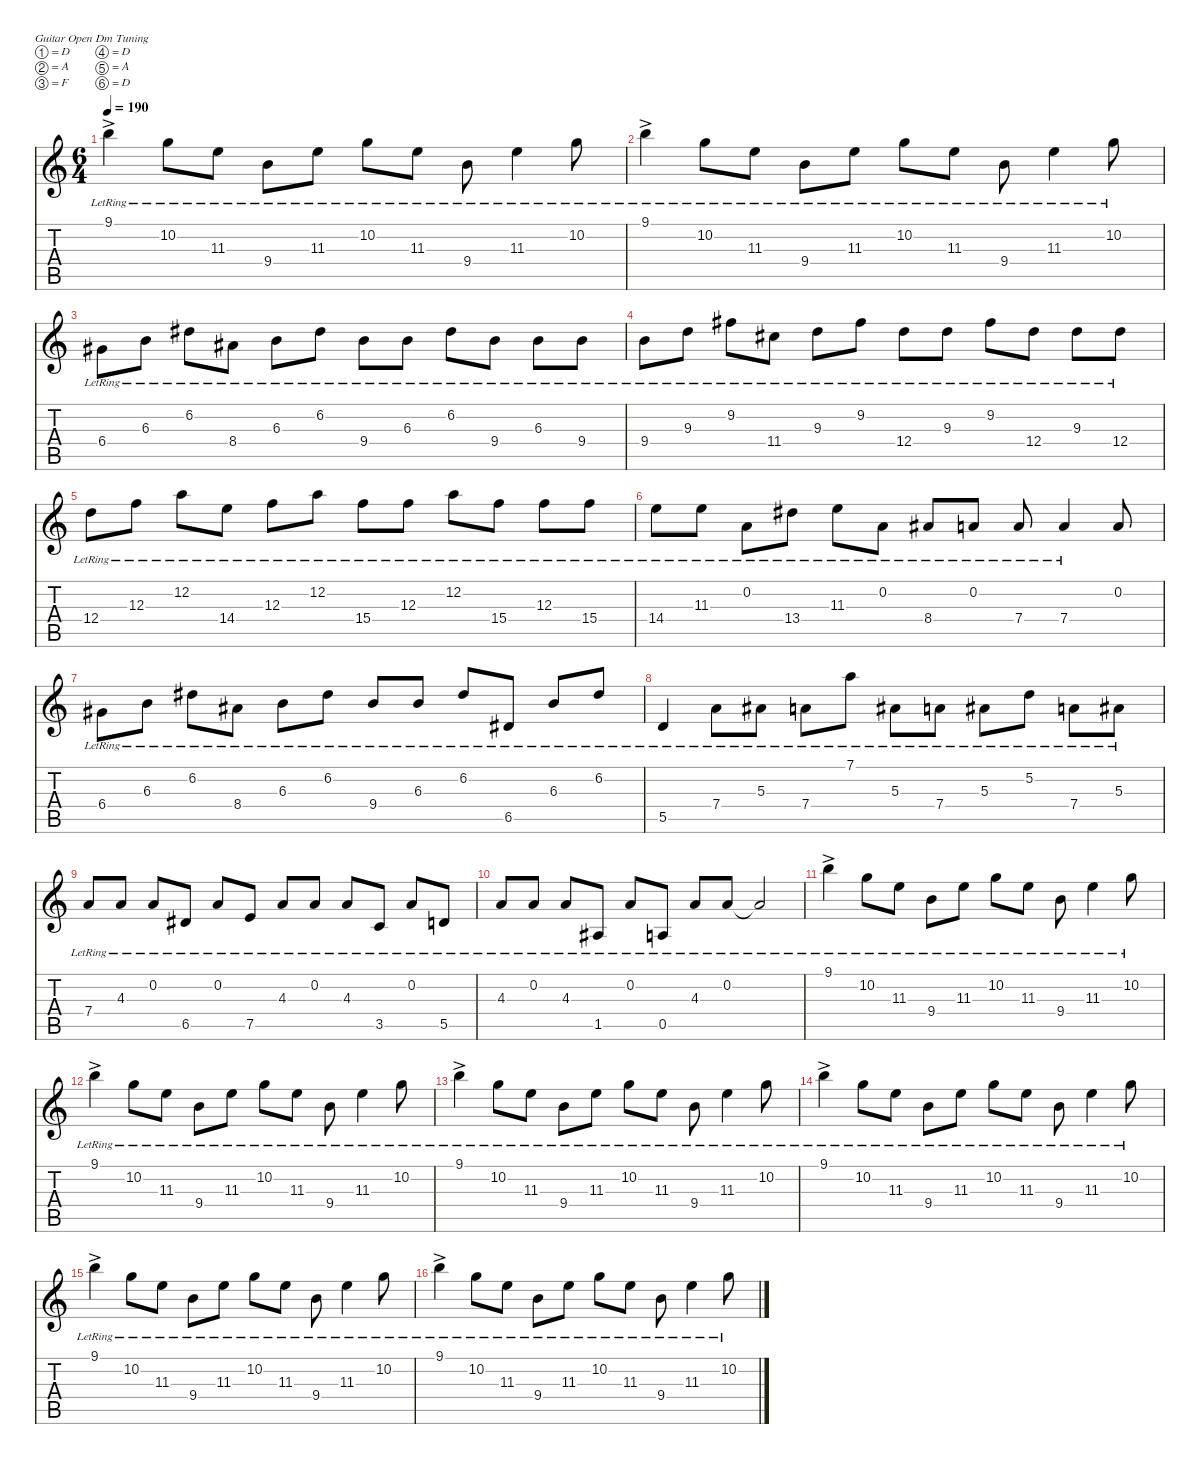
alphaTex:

\defaultSystemsLayout 4
\hideDynamics
\bracketExtendMode nobrackets
\singleTrackTrackNamePolicy hidden
\multiTrackTrackNamePolicy hidden
\firstSystemTrackNameMode fullname
\firstSystemTrackNameOrientation horizontal
\otherSystemsTrackNameOrientation horizontal
\track ("Clean" "s.guit.") {instrument acousticguitarsteel}
\staff {score tabs}
\tuning (D4 A3 F3 D3 A2 D2)
\ts (6 4)
\tempo 190
\clef g2
\ks c
9.1{ac lr}.4{dy f beam Down} 10.2{lr}.8{dy mf beam Down} 11.3{lr}.8{beam Down} 9.4{lr}.8{beam Down} 11.3{lr}.8{beam Down} 10.2{lr}.8{dy f beam Down} 11.3{lr}.8{dy mf beam Down} 9.4{lr}.8{beam Down} 11.3{lr}.4{beam Down} 10.2{lr}.8{beam Down} |
9.1{ac lr}.4{dy f beam Down} 10.2{lr}.8{dy mf beam Down} 11.3{lr}.8{beam Down} 9.4{lr}.8{beam Down} 11.3{lr}.8{beam Down} 10.2{lr}.8{dy f beam Down} 11.3{lr}.8{dy mf beam Down} 9.4{lr}.8{beam Down} 11.3{lr}.4{beam Down} 10.2{lr}.8{beam Down} |
6.4{lr acc #}.8{dy f beam Down} 6.3{lr}.8{dy mf beam Down} 6.2{lr acc #}.8{dy mp beam Down} 8.4{lr acc #}.8{dy f beam Down} 6.3{lr}.8{dy mf beam Down} 6.2{lr acc #}.8{dy mp beam Down} 9.4{lr}.8{dy f beam Down} 6.3{lr}.8{dy mf beam Down} 6.2{lr acc #}.8{dy mp beam Down} 9.4{lr}.8{dy mf beam Down} 6.3{lr}.8{beam Down} 9.4{lr}.8{beam Down} |
9.4{lr}.8{dy f beam Down} 9.3{lr}.8{dy mf beam Down} 9.2{lr acc #}.8{dy mp beam Down} 11.4{lr acc #}.8{dy f beam Down} 9.3{lr}.8{dy mf beam Down} 9.2{lr acc #}.8{dy mp beam Down} 12.4{lr}.8{dy f beam Down} 9.3{lr}.8{dy mf beam Down} 9.2{lr acc #}.8{dy mp beam Down} 12.4{lr}.8{dy mf beam Down} 9.3{lr}.8{beam Down} 12.4{lr}.8{beam Down} |
12.4{lr}.8{dy f beam Down} 12.3{lr}.8{dy mf beam Down} 12.2{lr}.8{dy mp beam Down} 14.4{lr}.8{dy f beam Down} 12.3{lr}.8{dy mf beam Down} 12.2{lr}.8{dy mp beam Down} 15.4{lr}.8{dy f beam Down} 12.3{lr}.8{dy mf beam Down} 12.2{lr}.8{dy mp beam Down} 15.4{lr}.8{dy mf beam Down} 12.3{lr}.8{beam Down} 15.4{lr}.8{beam Down} |
14.4{lr}.8{dy f beam Down} 11.3{lr}.8{dy mp beam Down} 0.2{lr}.8{beam Down} 13.4{lr acc #}.8{dy f beam Down} 11.3{lr}.8{dy mp beam Down} 0.2{lr}.8{beam Down} 8.4{lr acc #}.8{dy f beam Up} 0.2{lr}.8{dy mp beam Up} 7.4{lr}.8{dy f beam Up} 7.4{lr}.4{dy mf beam Up} 0.2.8{beam Up} |
6.4{lr acc #}.8{dy f beam Down} 6.3{lr}.8{dy mf beam Down} 6.2{lr acc #}.8{dy mp beam Down} 8.4{lr acc #}.8{dy f beam Down} 6.3{lr}.8{dy mf beam Down} 6.2{lr acc #}.8{dy mp beam Down} 9.4{lr}.8{dy f beam Up} 6.3{lr}.8{dy mf beam Up} 6.2{lr acc #}.8{dy mp beam Up} 6.5{lr acc #}.8{dy f beam Up} 6.3{lr}.8{dy mf beam Up} 6.2{lr acc #}.8{dy mp beam Up} |
5.5{lr}.4{dy f beam Up} 7.4{lr}.8{dy mf beam Down} 5.3{lr acc #}.8{beam Down} 7.4{lr}.8{beam Down} 7.1{lr}.8{beam Down} 5.3{lr acc #}.8{beam Down} 7.4{lr}.8{beam Down} 5.3{lr acc #}.8{beam Down} 5.2{lr}.8{beam Down} 7.4{lr}.8{beam Down} 5.3{lr acc #}.8{beam Down} |
7.4{lr}.8{dy f beam Up} 4.3{lr}.8{dy mf beam Up} 0.2{lr}.8{dy mp beam Up} 6.5{lr acc #}.8{dy f beam Up} 0.2{lr}.8{dy mp beam Up} 7.5{lr}.8{dy f beam Up} 4.3{lr}.8{dy mf beam Up} 0.2{lr}.8{dy mp beam Up} 4.3{lr}.8{dy mf beam Up} 3.5{lr}.8{dy f beam Up} 0.2{lr}.8{dy mp beam Up} 5.5{lr}.8{dy f beam Up} |
4.3{lr}.8{dy mf beam Up} 0.2{lr}.8{dy mp beam Up} 4.3{lr}.8{dy mf beam Up} 1.5{lr acc #}.8{dy f beam Up} 0.2{lr}.8{dy mp beam Up} 0.5{lr}.8{dy f beam Up} 4.3{lr}.8{dy mf beam Up} 0.2{lr}.8{dy mp beam Up} 0.2{lr t}.2{dy f beam Up} |
9.1{ac lr}.4{beam Down} 10.2{lr}.8{dy mf beam Down} 11.3{lr}.8{beam Down} 9.4{lr}.8{beam Down} 11.3{lr}.8{beam Down} 10.2{lr}.8{dy f beam Down} 11.3{lr}.8{dy mf beam Down} 9.4{lr}.8{beam Down} 11.3{lr}.4{beam Down} 10.2{lr}.8{beam Down} |
9.1{ac lr}.4{dy f beam Down} 10.2{lr}.8{dy mf beam Down} 11.3{lr}.8{beam Down} 9.4{lr}.8{beam Down} 11.3{lr}.8{beam Down} 10.2{lr}.8{dy f beam Down} 11.3{lr}.8{dy mf beam Down} 9.4{lr}.8{beam Down} 11.3{lr}.4{beam Down} 10.2{lr}.8{beam Down} |
9.1{ac lr}.4{dy f beam Down} 10.2{lr}.8{dy mf beam Down} 11.3{lr}.8{beam Down} 9.4{lr}.8{beam Down} 11.3{lr}.8{beam Down} 10.2{lr}.8{dy f beam Down} 11.3{lr}.8{dy mf beam Down} 9.4{lr}.8{beam Down} 11.3{lr}.4{beam Down} 10.2{lr}.8{beam Down} |
9.1{ac lr}.4{dy f beam Down} 10.2{lr}.8{dy mf beam Down} 11.3{lr}.8{beam Down} 9.4{lr}.8{beam Down} 11.3{lr}.8{beam Down} 10.2{lr}.8{dy f beam Down} 11.3{lr}.8{dy mf beam Down} 9.4{lr}.8{beam Down} 11.3{lr}.4{beam Down} 10.2{lr}.8{beam Down} |
9.1{ac lr}.4{dy f beam Down} 10.2{lr}.8{dy mf beam Down} 11.3{lr}.8{beam Down} 9.4{lr}.8{beam Down} 11.3{lr}.8{beam Down} 10.2{lr}.8{dy f beam Down} 11.3{lr}.8{dy mf beam Down} 9.4{lr}.8{beam Down} 11.3{lr}.4{beam Down} 10.2{lr}.8{beam Down} |
9.1{ac lr}.4{dy f beam Down} 10.2{lr}.8{dy mf beam Down} 11.3{lr}.8{beam Down} 9.4{lr}.8{beam Down} 11.3{lr}.8{beam Down} 10.2{lr}.8{dy f beam Down} 11.3{lr}.8{dy mf beam Down} 9.4{lr}.8{beam Down} 11.3{lr}.4{beam Down} 10.2{lr}.8{beam Down}
